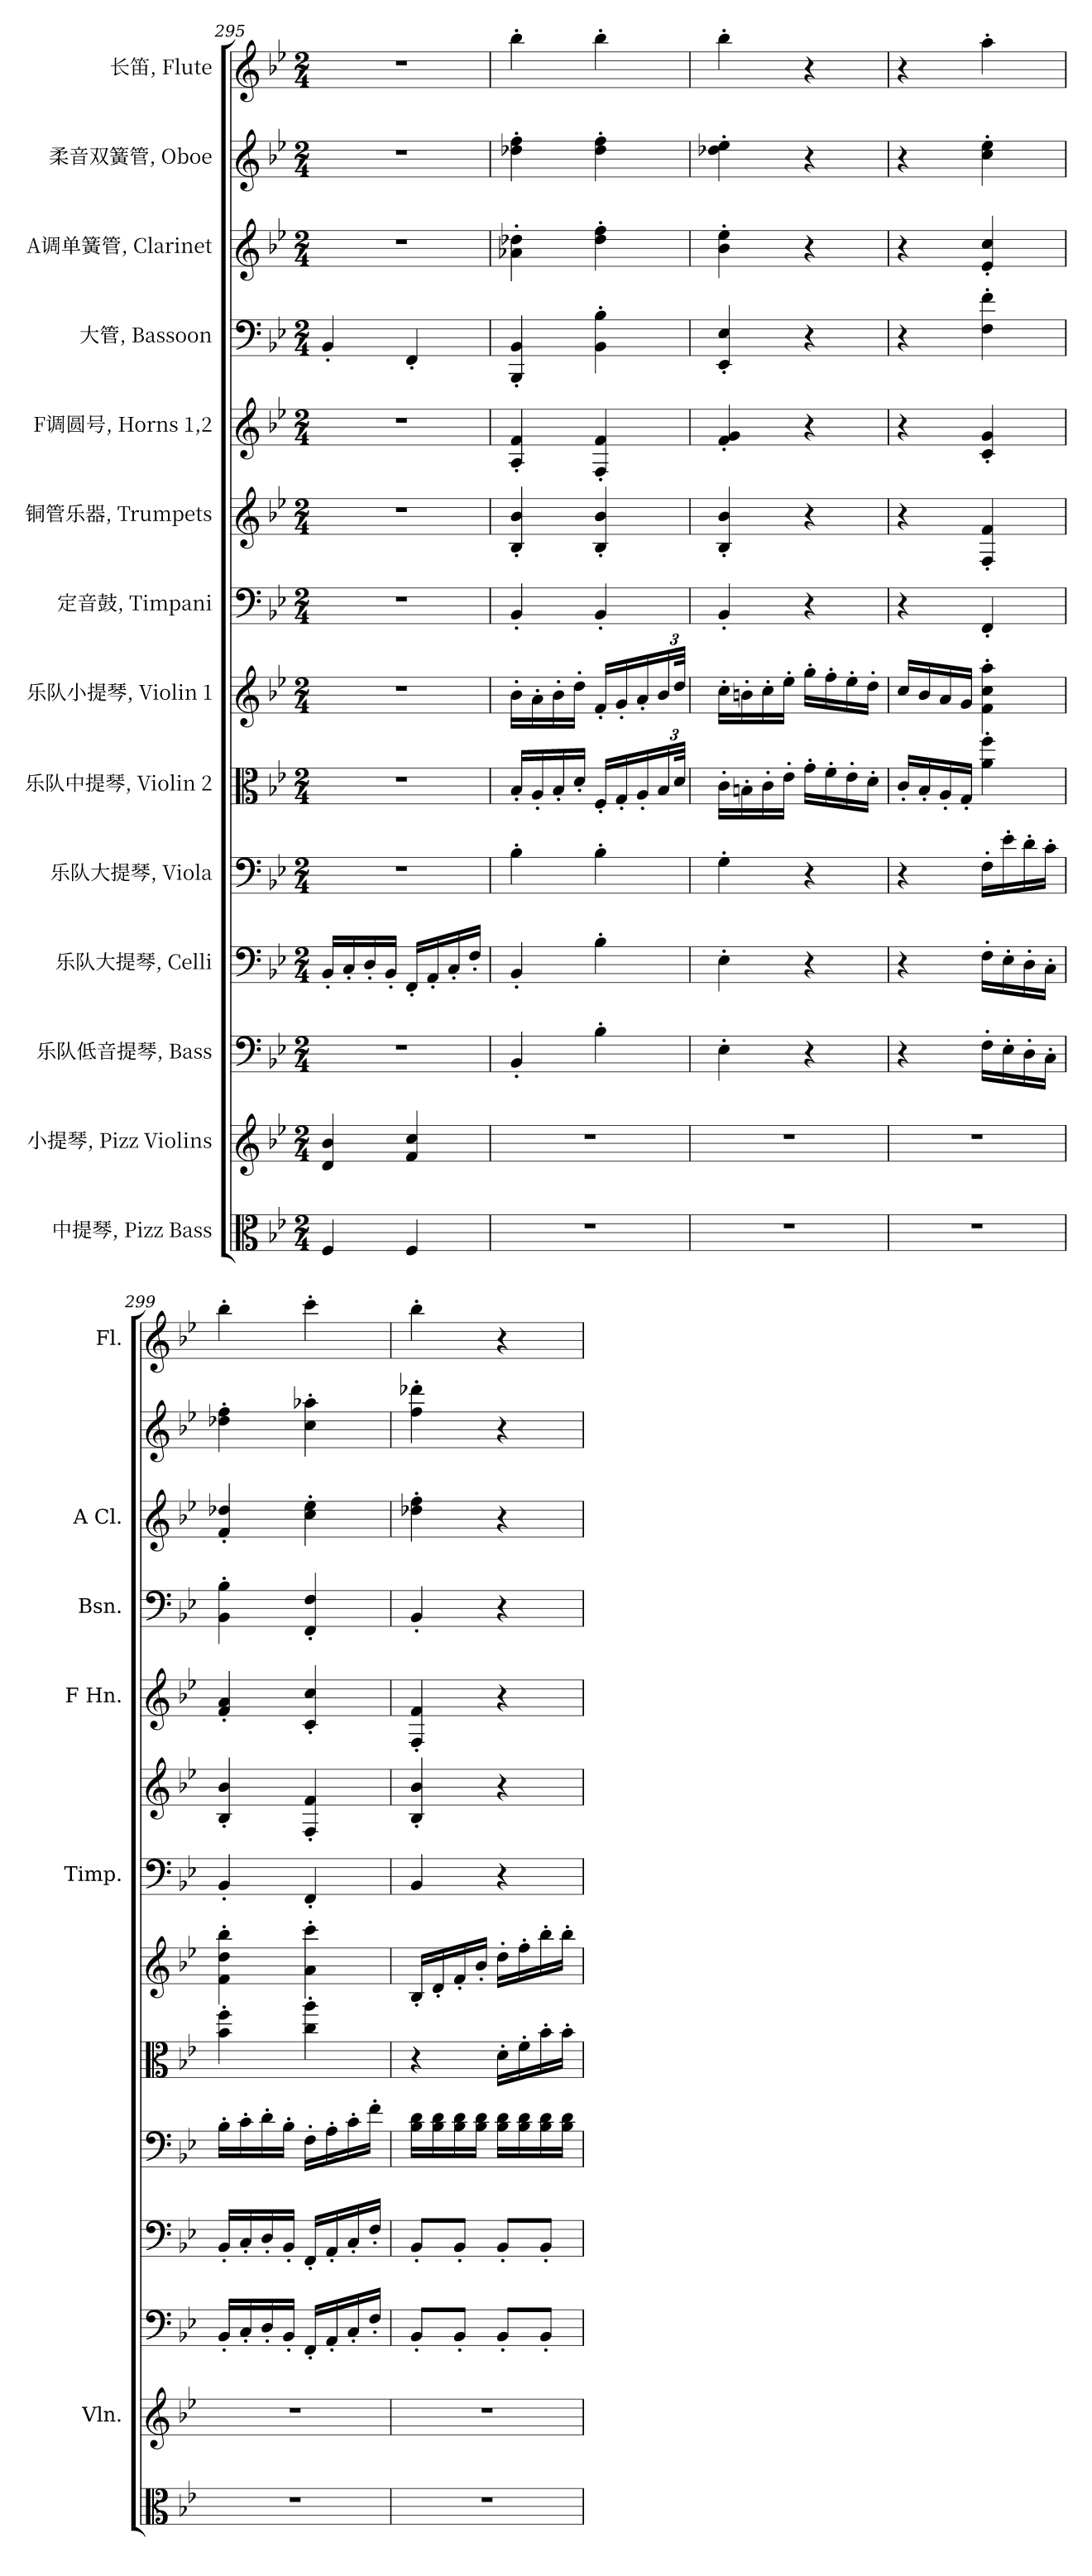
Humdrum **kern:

**kern	**kern	**kern	**kern	**kern	**kern	**kern	**kern	**kern	**kern	**kern	**kern	**kern	**kern
*part14	*part13	*part12	*part11	*part10	*part9	*part8	*part7	*part6	*part5	*part4	*part3	*part2	*part1
*staff14	*staff13	*staff12	*staff11	*staff10	*staff9	*staff8	*staff7	*staff6	*staff5	*staff4	*staff3	*staff2	*staff1
*I"中提琴, Pizz Bass	*I"小提琴, Pizz Violins	*I"乐队低音提琴, Bass	*I"乐队大提琴, Celli	*I"乐队大提琴, Viola	*I"乐队中提琴, Violin 2	*I"乐队小提琴, Violin 1	*I"定音鼓, Timpani	*I"铜管乐器, Trumpets	*I"F调圆号, Horns 1,2	*I"大管, Bassoon	*I"A调单簧管, Clarinet	*I"柔音双簧管, Oboe	*I"长笛, Flute
*	*I'Vln.	*	*	*	*	*	*I'Timp.	*	*I'F Hn.	*I'Bsn.	*I'A Cl.	*	*I'Fl.
*clefC3	*clefG2	*clefF4	*clefF4	*clefF4	*clefC3	*clefG2	*clefF4	*clefG2	*clefG2	*clefF4	*clefG2	*clefG2	*clefG2
*	*	*ITrd7c12	*	*	*	*	*	*	*ITrd4c7	*	*ITrd2c3	*ITrd2c3	*
*k[b-e-]	*k[b-e-]	*k[b-e-]	*k[b-e-]	*k[b-e-]	*k[b-e-]	*k[b-e-]	*k[b-e-]	*k[b-e-]	*k[b-e-a-]	*k[b-e-]	*k[f#]	*k[f#]	*k[b-e-]
*M2/4	*M2/4	*M2/4	*M2/4	*M2/4	*M2/4	*M2/4	*M2/4	*M2/4	*M2/4	*M2/4	*M2/4	*M2/4	*M2/4
=295	=295	=295	=295	=295	=295	=295	=295	=295	=295	=295	=295	=295	=295
4F/	4d/ 4b-/	2r	16BB-'/LL	2r	2r	2r	2r	2r	2r	4BB-'/	2r	2r	2r
.	.	.	16C'/	.	.	.	.	.	.	.	.	.	.
.	.	.	16D'/	.	.	.	.	.	.	.	.	.	.
.	.	.	16BB-'/JJ	.	.	.	.	.	.	.	.	.	.
4F/	4f/ 4cc/	.	16FF'/LL	.	.	.	.	.	.	4FF'/	.	.	.
.	.	.	16AA'/	.	.	.	.	.	.	.	.	.	.
.	.	.	16C'/	.	.	.	.	.	.	.	.	.	.
.	.	.	16F'/JJ	.	.	.	.	.	.	.	.	.	.
=296	=296	=296	=296	=296	=296	=296	=296	=296	=296	=296	=296	=296	=296
2r	2r	4BBB-'/	4BB-'/	4B-'\	16B-'/LL	16b-'\LL	4BB-'/	4B-/' 4b-/'	4D/' 4B-/'	4BBB-/' 4BB-/'	4fn\' 4b-X\'	4b-X\' 4dd\'	4bb-'\
.	.	.	.	.	16A'/	16a'\	.	.	.	.	.	.	.
.	.	.	.	.	16B-'/	16b-'\	.	.	.	.	.	.	.
.	.	.	.	.	16d'/JJ	16dd'\JJ	.	.	.	.	.	.	.
.	.	4BB-'\	4B-'\	4B-'\	16F'/LL	16f'/LL	4BB-'/	4B-/' 4b-/'	4BB-/' 4B-/'	4BB-\' 4B-\'	4b-\' 4dd\'	4b-\' 4dd\'	4bb-'\
.	.	.	.	.	16G'/	16g'/	.	.	.	.	.	.	.
.	.	.	.	.	16A'/	16a'/	.	.	.	.	.	.	.
*	*	*	*	*	*Xbrackettup	*Xbrackettup	*	*	*	*	*	*	*
.	.	.	.	.	24B-/	24b-/	.	.	.	.	.	.	.
.	.	.	.	.	48d/JJk	48dd/JJk	.	.	.	.	.	.	.
!!LO:PB:g=z
=297	=297	=297	=297	=297	=297	=297	=297	=297	=297	=297	=297	=297	=297
2r	2r	4EE-'\	4E-'\	4G'\	16c'\LL	16cc'\LL	4BB-'/	4B-/' 4b-/'	4B-/' 4c/'	4EE-/' 4E-/'	4g\' 4cc\'	4b-X\' 4cc\'	4bb-'\
.	.	.	.	.	16Bn'\	16bn'\	.	.	.	.	.	.	.
.	.	.	.	.	16c'\	16cc'\	.	.	.	.	.	.	.
.	.	.	.	.	16e-'\JJ	16ee-'\JJ	.	.	.	.	.	.	.
.	.	4r	4r	4r	16g'\LL	16gg'\LL	4r	4r	4r	4r	4r	4r	4r
.	.	.	.	.	16f'\	16ff'\	.	.	.	.	.	.	.
.	.	.	.	.	16e-'\	16ee-'\	.	.	.	.	.	.	.
.	.	.	.	.	16d'\JJ	16dd'\JJ	.	.	.	.	.	.	.
=298	=298	=298	=298	=298	=298	=298	=298	=298	=298	=298	=298	=298	=298
2r	2r	4r	4r	4r	16c'/LL	16cc/LL	4r	4r	4r	4r	4r	4r	4r
.	.	.	.	.	16B-'/	16b-/	.	.	.	.	.	.	.
.	.	.	.	.	16A'/	16a/	.	.	.	.	.	.	.
.	.	.	.	.	16G'/JJ	16g/JJ	.	.	.	.	.	.	.
.	.	16FF'\LL	16F'\LL	16F'\LL	4a\' 4ff\'	4f\' 4cc\' 4aa\'	4FF'/	4F/' 4f/'	4F/' 4c/'	4F\' 4f\'	4c/' 4a/'	4a\' 4cc\'	4aa'\
.	.	16EE-'\	16E-'\	16e-'\	.	.	.	.	.	.	.	.	.
.	.	16DD'\	16D'\	16d'\	.	.	.	.	.	.	.	.	.
.	.	16CC'\JJ	16C'\JJ	16c'\JJ	.	.	.	.	.	.	.	.	.
=299	=299	=299	=299	=299	=299	=299	=299	=299	=299	=299	=299	=299	=299
2r	2r	16BBB-'/LL	16BB-'/LL	16B-'\LL	4b-\' 4ff\'	4f\' 4dd\' 4bb-\'	4BB-'/	4B-/' 4b-/'	4B-/' 4d/'	4BB-\' 4B-\'	4d/' 4b-X/'	4b-X\' 4dd\'	4bb-'\
.	.	16CC'/	16C'/	16c'\	.	.	.	.	.	.	.	.	.
.	.	16DD'/	16D'/	16d'\	.	.	.	.	.	.	.	.	.
.	.	16BBB-'/JJ	16BB-'/JJ	16B-'\JJ	.	.	.	.	.	.	.	.	.
.	.	16FFF'/LL	16FF'/LL	16F'\LL	4cc\' 4aa\'	4a\' 4ccc\'	4FF'/	4F/' 4f/'	4F/' 4f/'	4FF/' 4F/'	4a\' 4cc\'	4a\' 4ffn\'	4ccc'\
.	.	16AAA'/	16AA'/	16A'\	.	.	.	.	.	.	.	.	.
.	.	16CC'/	16C'/	16c'\	.	.	.	.	.	.	.	.	.
.	.	16FF'/JJ	16F'/JJ	16f'\JJ	.	.	.	.	.	.	.	.	.
=300	=300	=300	=300	=300	=300	=300	=300	=300	=300	=300	=300	=300	=300
2r	2r	8BBB-'/L	8BB-'/L	16B-\ 16d\LL	4r	16B-'/LL	4BB-/	4B-/' 4b-/'	4BB-/' 4B-/'	4BB-'/	4b-X\' 4dd\'	4dd\' 4bb-X\'	4bb-'\
.	.	.	.	16B-\ 16d\	.	16d'/	.	.	.	.	.	.	.
.	.	8BBB-'/J	8BB-'/J	16B-\ 16d\	.	16f'/	.	.	.	.	.	.	.
.	.	.	.	16B-\ 16d\JJ	.	16b-'/JJ	.	.	.	.	.	.	.
.	.	8BBB-'/L	8BB-'/L	16B-\ 16d\LL	16d'\LL	16dd'\LL	4r	4r	4r	4r	4r	4r	4r
.	.	.	.	16B-\ 16d\	16f'\	16ff'\	.	.	.	.	.	.	.
.	.	8BBB-'/J	8BB-'/J	16B-\ 16d\	16b-'\	16bb-'\	.	.	.	.	.	.	.
.	.	.	.	16B-\ 16d\JJ	16b-'\JJ	16bb-'\JJ	.	.	.	.	.	.	.
=	=	=	=	=	=	=	=	=	=	=	=	=	=
*-	*-	*-	*-	*-	*-	*-	*-	*-	*-	*-	*-	*-	*-
